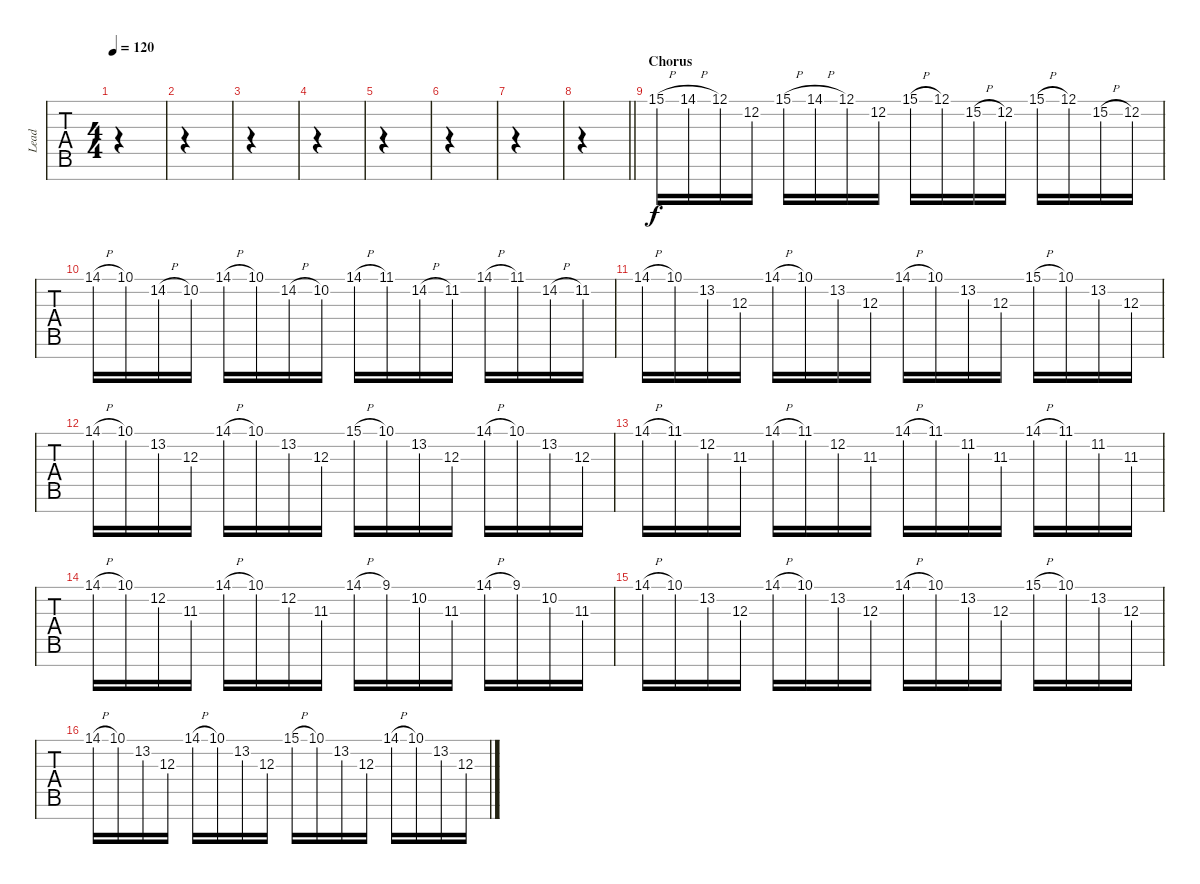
\track ("Lead" "Lead") {instrument overdrivenguitar}
\staff {tabs}
\tuning (Eb4 Bb3 Gb3 Db3 Ab2 Db2 Bb1) {hide}
\ts (4 4)
\tempo 120
\clef f4
\ks c
|
|
|
|
|
|
|
\barLineRight lightlight
|
\section ("" "Chorus")
15.1{h}.16 14.1{h}.16 12.1.16 12.2.16 15.1{h}.16 14.1{h}.16 12.1.16 12.2.16 15.1{h}.16 12.1.16 15.2{h}.16 12.2.16 15.1{h}.16 12.1.16 15.2{h}.16 12.2.16 |
14.1{h}.16 10.1.16 14.2{h}.16 10.2.16 14.1{h}.16 10.1.16 14.2{h}.16 10.2.16 14.1{h}.16 11.1.16 14.2{h}.16 11.2.16 14.1{h}.16 11.1.16 14.2{h}.16 11.2.16 |
14.1{h}.16 10.1.16 13.2.16 12.3.16 14.1{h}.16 10.1.16 13.2.16 12.3.16 14.1{h}.16 10.1.16 13.2.16 12.3.16 15.1{h}.16 10.1.16 13.2.16 12.3.16 |
14.1{h}.16 10.1.16 13.2.16 12.3.16 14.1{h}.16 10.1.16 13.2.16 12.3.16 15.1{h}.16 10.1.16 13.2.16 12.3.16 14.1{h}.16 10.1.16 13.2.16 12.3.16 |
14.1{h}.16 11.1.16 12.2.16 11.3.16 14.1{h}.16 11.1.16 12.2.16 11.3.16 14.1{h}.16 11.1.16 11.2.16 11.3.16 14.1{h}.16 11.1.16 11.2.16 11.3.16 |
14.1{h}.16 10.1.16 12.2.16 11.3.16 14.1{h}.16 10.1.16 12.2.16 11.3.16 14.1{h}.16 9.1.16 10.2.16 11.3.16 14.1{h}.16 9.1.16 10.2.16 11.3.16 |
14.1{h}.16 10.1.16 13.2.16 12.3.16 14.1{h}.16 10.1.16 13.2.16 12.3.16 14.1{h}.16 10.1.16 13.2.16 12.3.16 15.1{h}.16 10.1.16 13.2.16 12.3.16 |
14.1{h}.16 10.1.16 13.2.16 12.3.16 14.1{h}.16 10.1.16 13.2.16 12.3.16 15.1{h}.16 10.1.16 13.2.16 12.3.16 14.1{h}.16 10.1.16 13.2.16 12.3.16
